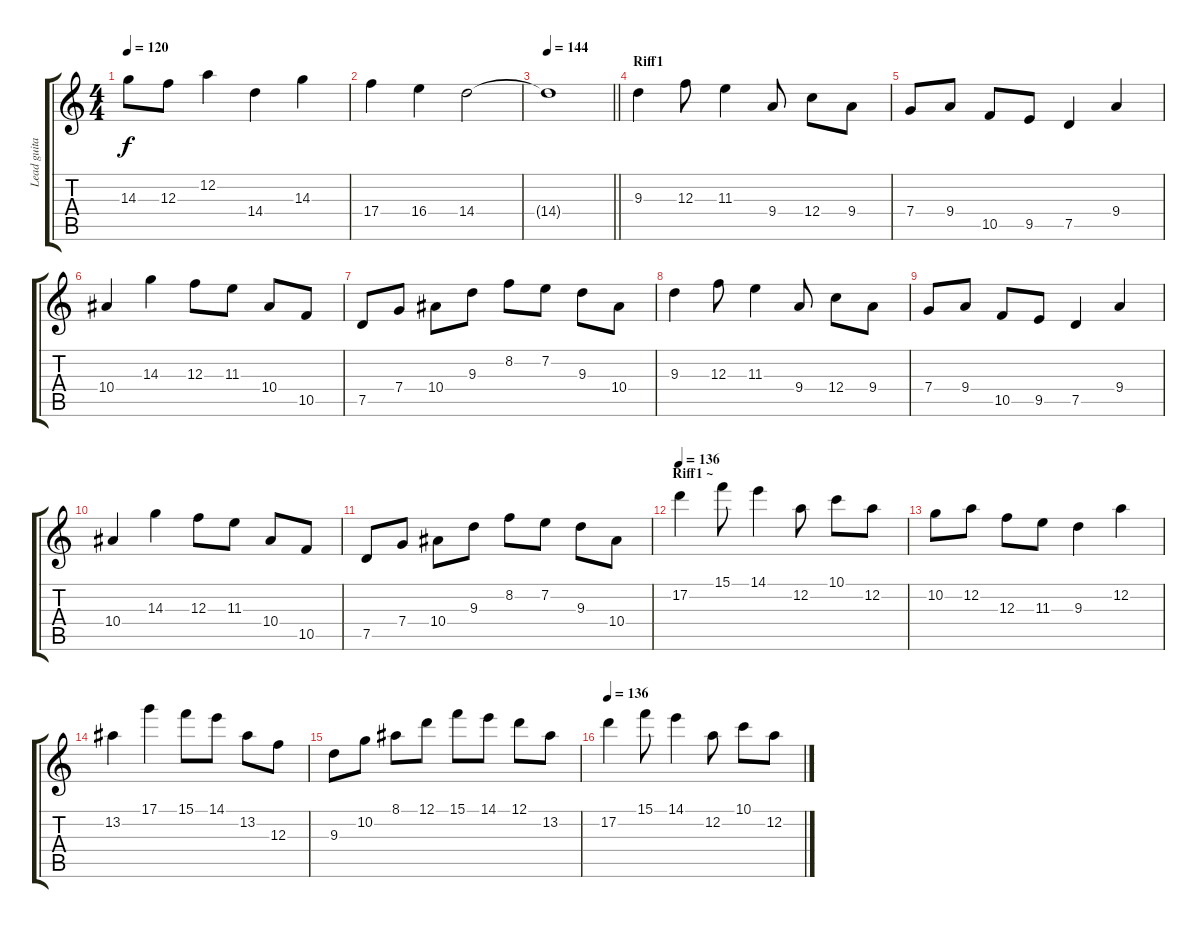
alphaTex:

\track ("Lead guitar 1" "Lead guita") {instrument overdrivenguitar}
\staff {score tabs}
\tuning (D4 A3 F3 C3 G2 D2) {hide}
\ts (4 4)
\tempo 120
\clef g2
\ks c
14.3.8{dy f} 12.3.8 12.2.4 14.4.4 14.3.4 |
17.4.4 16.4.4 14.4.2 |
\tempo 144
\barLineRight lightlight
14.4{t}.1 |
\section ("" "Riff1")
9.3.4 12.3.8 11.3.4 9.4.8 12.4.8 9.4.8 |
7.4.8 9.4.8 10.5.8 9.5.8 7.5.4 9.4.4 |
10.4.4 14.3.4 12.3.8 11.3.8 10.4.8 10.5.8 |
7.5.8 7.4.8 10.4.8 9.3.8 8.2.8 7.2.8 9.3.8 10.4.8 |
9.3.4 12.3.8 11.3.4 9.4.8 12.4.8 9.4.8 |
7.4.8 9.4.8 10.5.8 9.5.8 7.5.4 9.4.4 |
10.4.4 14.3.4 12.3.8 11.3.8 10.4.8 10.5.8 |
7.5.8 7.4.8 10.4.8 9.3.8 8.2.8 7.2.8 9.3.8 10.4.8 |
\section ("" "Riff1 ~")
\tempo 136
17.2.4 15.1.8 14.1.4 12.2.8 10.1.8 12.2.8 |
10.2.8 12.2.8 12.3.8 11.3.8 9.3.4 12.2.4 |
13.2.4 17.1.4 15.1.8 14.1.8 13.2.8 12.3.8 |
9.3.8 10.2.8 8.1.8 12.1.8 15.1.8 14.1.8 12.1.8 13.2.8 |
\tempo 136
17.2.4 15.1.8 14.1.4 12.2.8 10.1.8 12.2.8
